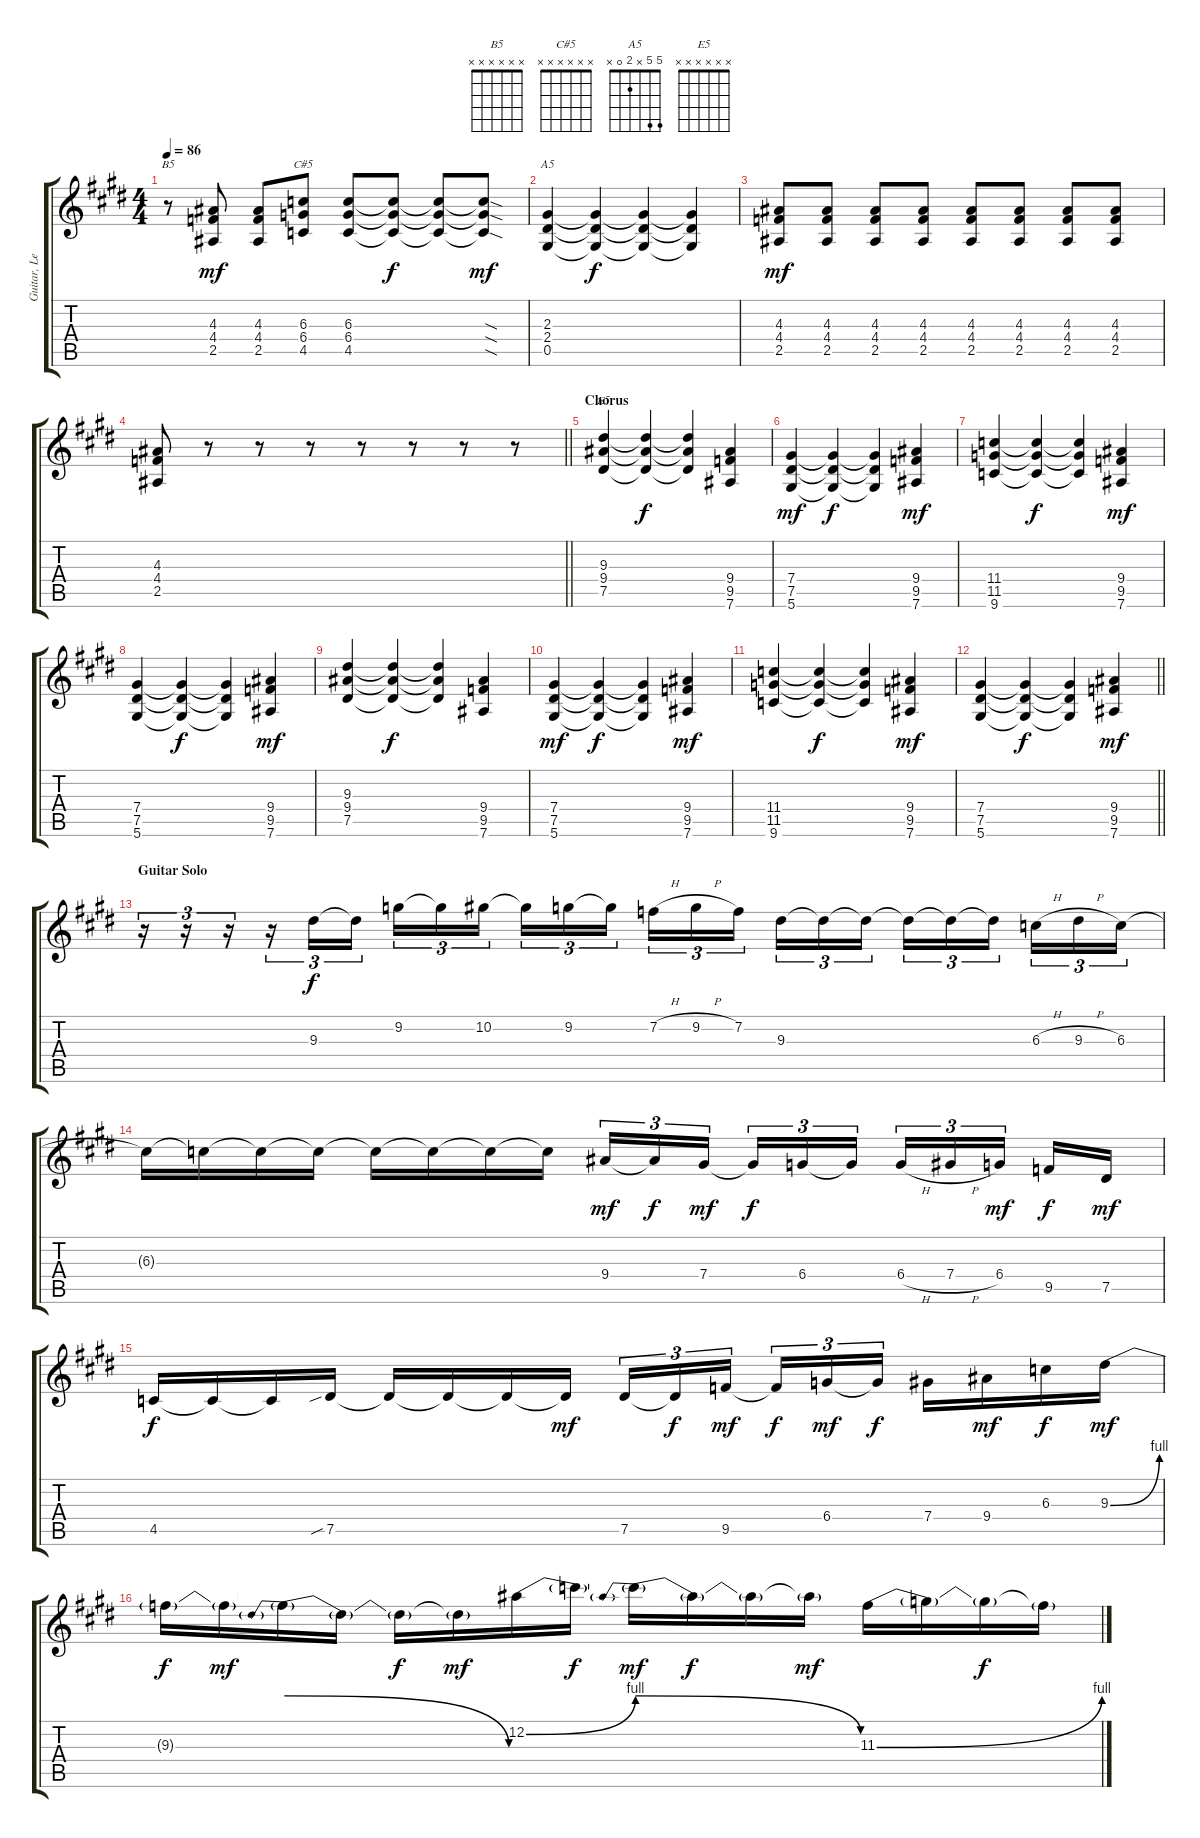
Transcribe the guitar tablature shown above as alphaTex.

\track ("Guitar, Lead" "Guitar, Le") {instrument overdrivenguitar}
\staff {score tabs}
\tuning (Eb4 Bb3 Gb3 Db3 Ab2 Eb2) {hide}
\chord ("B5" x x x x x x)
\chord ("C#5" x x x x x x)
\chord ("A5" 5 5 x 2 0 x)
\chord ("E5" x x x x x x)
\ts (4 4)
\tempo 86
\clef g2
\ks e
r.8{ch "B5" dy f} (4.3 4.4 2.5).8{dy mf} (4.3 4.4 2.5).8 (6.3 6.4 4.5).8{ch "C#5"} (6.3 6.4 4.5).8 (6.3{t} 6.4{t} 4.5{t}).8{dy f} (6.3{t} 6.4{t} 4.5{t}).8 (6.3{sod t} 6.4{sod t} 4.5{sod t}).8{dy mf} |
(2.3 2.4 0.5).4{ch "A5"} (2.3{t} 2.4{t} 0.5{t}).4{dy f} (2.3{t} 2.4{t} 0.5{t}).4 (2.3{t} 2.4{t} 0.5{t}).4 |
(4.3 4.4 2.5).8{dy mf} (4.3 4.4 2.5).8 (4.3 4.4 2.5).8 (4.3 4.4 2.5).8 (4.3 4.4 2.5).8 (4.3 4.4 2.5).8 (4.3 4.4 2.5).8 (4.3 4.4 2.5).8 |
\barLineRight lightlight
(4.3 4.4 2.5).8 r.8 r.8 r.8 r.8 r.8 r.8 r.8 |
\section ("" "Chorus")
(9.3 9.4 7.5).4{ch "E5"} (9.3{t} 9.4{t} 7.5{t}).4{dy f} (9.3{t} 9.4{t} 7.5{t}).4 (9.4 9.5 7.6).4 |
(7.4 7.5 5.6).4{dy mf} (7.4{t} 7.5{t} 5.6{t}).4{dy f} (7.4{t} 7.5{t} 5.6{t}).4 (9.4 9.5 7.6).4{dy mf} |
(11.4 11.5 9.6).4 (11.4{t} 11.5{t} 9.6{t}).4{dy f} (11.4{t} 11.5{t} 9.6{t}).4 (9.4 9.5 7.6).4{dy mf} |
(7.4 7.5 5.6).4 (7.4{t} 7.5{t} 5.6{t}).4{dy f} (7.4{t} 7.5{t} 5.6{t}).4 (9.4 9.5 7.6).4{dy mf} |
(9.3 9.4 7.5).4 (9.3{t} 9.4{t} 7.5{t}).4{dy f} (9.3{t} 9.4{t} 7.5{t}).4 (9.4 9.5 7.6).4 |
(7.4 7.5 5.6).4{dy mf} (7.4{t} 7.5{t} 5.6{t}).4{dy f} (7.4{t} 7.5{t} 5.6{t}).4 (9.4 9.5 7.6).4{dy mf} |
(11.4 11.5 9.6).4 (11.4{t} 11.5{t} 9.6{t}).4{dy f} (11.4{t} 11.5{t} 9.6{t}).4 (9.4 9.5 7.6).4{dy mf} |
\barLineRight lightlight
(7.4 7.5 5.6).4 (7.4{t} 7.5{t} 5.6{t}).4{dy f} (7.4{t} 7.5{t} 5.6{t}).4 (9.4 9.5 7.6).4{dy mf} |
\section ("" "Guitar Solo")
r.16{tu (3 2)} r.16{tu (3 2)} r.16{tu (3 2)} r.16{tu (3 2)} 9.3.16{tu (3 2) dy f} 9.3{t}.16{tu (3 2)} 9.2.16{tu (3 2)} 9.2{t}.16{tu (3 2)} 10.2.16{tu (3 2) beam splitsecondary} 10.2{t}.16{tu (3 2)} 9.2.16{tu (3 2)} 9.2{t}.16{tu (3 2)} 7.2{h}.16{tu (3 2)} 9.2{h}.16{tu (3 2)} 7.2.16{tu (3 2) beam splitsecondary} 9.3.16{tu (3 2)} 9.3{t}.16{tu (3 2)} 9.3{t}.16{tu (3 2)} 9.3{t}.16{tu (3 2)} 9.3{t}.16{tu (3 2)} 9.3{t}.16{tu (3 2) beam splitsecondary} 6.3{h}.16{tu (3 2)} 9.3{h}.16{tu (3 2)} 6.3.16{tu (3 2)} |
6.3{t}.16 6.3{t}.16 6.3{t}.16 6.3{t}.16 6.3{t}.16 6.3{t}.16 6.3{t}.16 6.3{t}.16 9.4.16{tu (3 2) dy mf} 9.4{t}.16{tu (3 2) dy f} 7.4.16{tu (3 2) dy mf beam splitsecondary} 7.4{t}.16{tu (3 2) dy f} 6.4.16{tu (3 2)} 6.4{t}.16{tu (3 2)} 6.4{h}.16{tu (3 2)} 7.4{h}.16{tu (3 2)} 6.4.16{tu (3 2) dy mf beam splitsecondary} 9.5.16{dy f} 7.5.16{dy mf} |
4.5.16{dy f} 4.5{t}.16 4.5{t}.16 7.5{sib}.16 7.5{t}.16 7.5{t}.16 7.5{t}.16 7.5{t}.16{dy mf} 7.5.16{tu (3 2)} 7.5{t}.16{tu (3 2) dy f} 9.5.16{tu (3 2) dy mf beam splitsecondary} 9.5{t}.16{tu (3 2) dy f} 6.4.16{tu (3 2) dy mf} 6.4{t}.16{tu (3 2) dy f} 7.4.16 9.4.16{dy mf} 6.3.16{dy f} 9.3{be (bend 0 0 60 4)}.16{dy mf} |
9.3{t}.16{dy f} 9.3{t}.16{dy mf} 9.3{be (prebendrelease 0 4 60 0) t}.16 9.3{t}.16 9.3{t}.16{dy f} 9.3{t}.16{dy mf} 12.2{be (bend 0 0 60 4)}.16 12.2{t}.16{dy f} 12.2{be (prebendrelease 0 4 60 0) t}.16{dy mf} 12.2{t}.16{dy f} 12.2{t}.16 12.2{t}.16{dy mf} 11.3{be (bend 0 0 60 4)}.16 11.3{t}.16 11.3{t}.16{dy f} 11.3{t}.16
